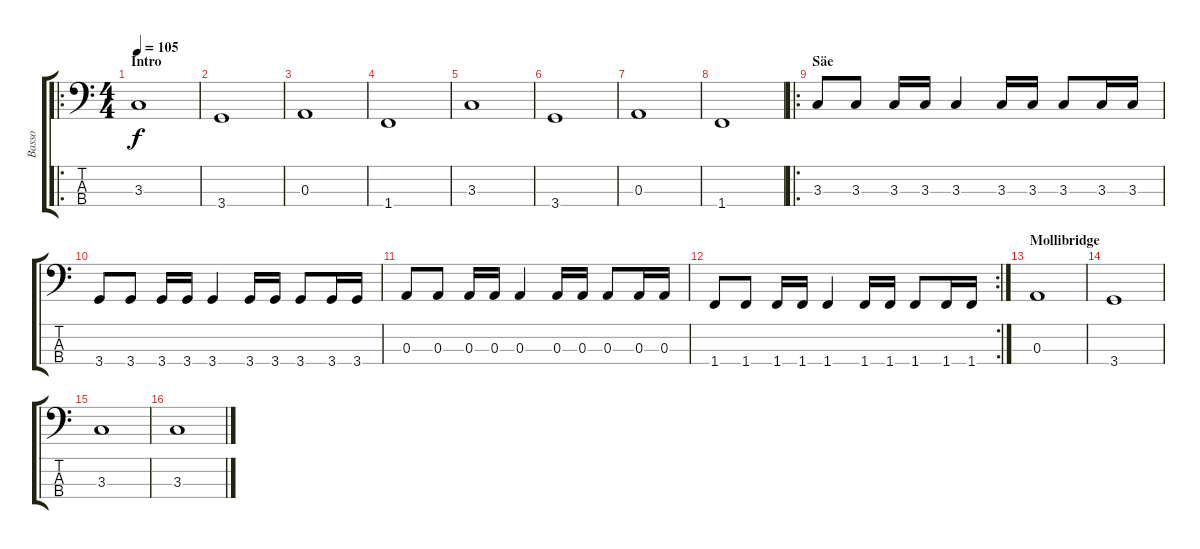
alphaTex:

\track ("Basso" "Basso") {instrument electricbassfinger}
\staff {score tabs}
\tuning (G2 D2 A1 E1) {hide}
\ro
\ts (4 4)
\section ("" "Intro")
\tempo 105
\clef f4
\ks c
3.3.1{dy f instrument electricbassfinger} |
3.4.1 |
0.3.1 |
1.4.1 |
3.3.1 |
3.4.1 |
0.3.1 |
1.4.1 |
\ro
\section ("" "Säe")
3.3.8 3.3.8 3.3.16 3.3.16 3.3.4 3.3.16 3.3.16 3.3.8 3.3.16 3.3.16 |
3.4.8 3.4.8 3.4.16 3.4.16 3.4.4 3.4.16 3.4.16 3.4.8 3.4.16 3.4.16 |
0.3.8 0.3.8 0.3.16 0.3.16 0.3.4 0.3.16 0.3.16 0.3.8 0.3.16 0.3.16 |
\rc 2
1.4.8 1.4.8 1.4.16 1.4.16 1.4.4 1.4.16 1.4.16 1.4.8 1.4.16 1.4.16 |
\section ("" "Mollibridge")
0.3.1 |
3.4.1 |
3.3.1 |
3.3.1
